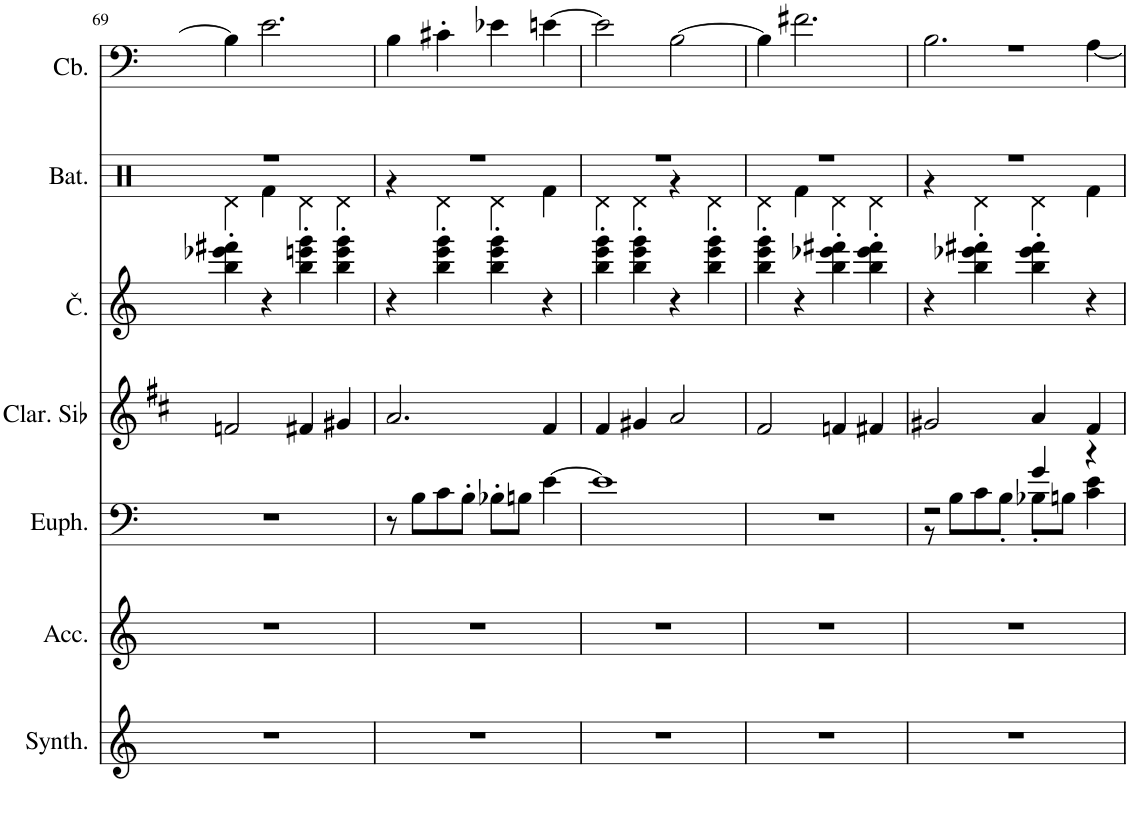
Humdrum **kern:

**kern	**kern	**kern	**kern	**kern	**kern	**kern
*part7	*part6	*part5	*part4	*part3	*part2	*part1
*staff7	*staff6	*staff5	*staff4	*staff3	*staff2	*staff1
*I"Synthétiseur Pad, Pad 3 (polysynth)	*I"Accordéon , Accordion	*I"Euphonium, Tuba	*I"Clarinette en Sib	*I"Čelo, Acoustic Guitar (nylon)	*I"Batterie	*I"Contrebasse, Acoustic Bass
*I'Synth.	*I'Acc.	*I'Euph.	*I'Clar. Sib	*	*I'Bat.	*I'Cb.
!!LO:PB:g=z
*clefG2	*clefG2	*clefF4	*clefG2	*clefG2	*clefX	*clefF4
*	*	*	*Trd1c2	*Trd14c24	*	*Trd7c12
*k[]	*k[]	*k[]	*k[f#c#]	*k[]	*k[]	*k[]
*M4/4	*M4/4	*M4/4	*M4/4	*M4/4	*M4/4	*M4/4
=69	=69	=69	=69	=69	=69	=69
*	*	*	*	*	*^	*
1r	1r	1r	2fn/	4bb\' 4eee-X\' 4fff#X\'	1r	4Rd\	4B\]
.	.	.	.	4r	.	4Rf\	2.e\
.	.	.	4f#X/	4bb\' 4eeen\' 4ggg\'	.	4Rd\	.
.	.	.	4g#X/	4bb\' 4eee\' 4ggg\'	.	4Rd\	.
=70	=70	=70	=70	=70	=70	=70	=70
1r	1r	8r	2.a/	4r	1r	4r	4B\
.	.	8B\L	.	.	.	.	.
.	.	8c\	.	4bb\' 4eee\' 4ggg\'	.	4Rd\	4c#X'\
.	.	8B'\J	.	.	.	.	.
.	.	8B-X'\L	.	4bb\' 4eee\' 4ggg\'	.	4Rd\	4e-X\
.	.	8Bn\J	.	.	.	.	.
.	.	[4e\	4f#/	4r	.	4Rf\	[4en\
=71	=71	=71	=71	=71	=71	=71	=71
1r	1r	1e]	4f#/	4bb\' 4eee\' 4ggg\'	1r	4Rd\	2e\]
.	.	.	4g#X/	4bb\' 4eee\' 4ggg\'	.	4Rd\	.
.	.	.	2a/	4r	.	4r	[2B\
.	.	.	.	4bb\' 4eee\' 4ggg\'	.	4Rd\	.
=72	=72	=72	=72	=72	=72	=72	=72
1r	1r	1r	2f#/	4bb\' 4eee\' 4ggg\'	1r	4Rd\	4B\]
.	.	.	.	4r	.	4Rf\	2.f#X\
.	.	.	4fn/	4bb\' 4eee-X\' 4fff#X\'	.	4Rd\	.
.	.	.	4f#X/	4bb\' 4eee-\' 4fff#\'	.	4Rd\	.
=73	=73	=73	=73	=73	=73	=73	=73
*	*	*^	*	*	*	*	*^
1r	1r	2r	8r	2g#X/	4r	1r	4r	1r	2.B\
.	.	.	8B\L	.	.	.	.	.	.
.	.	.	8c\	.	4bb\' 4eee-X\' 4fff#X\'	.	4Rd\	.	.
.	.	.	8B'\J	.	.	.	.	.	.
.	.	4g/	8B-X'\L	4a/	4bb\' 4eee-\' 4fff#\'	.	4Rd\	.	.
.	.	.	8Bn\J	.	.	.	.	.	.
.	.	4r	4c\ 4e\	4f#/	4r	.	4Rf\	.	[4A\
*	*	*	*	*	*	*v	*v	*	*
*	*	*v	*v	*	*	*	*v	*v
=	=	=	=	=	=	=
*-	*-	*-	*-	*-	*-	*-
